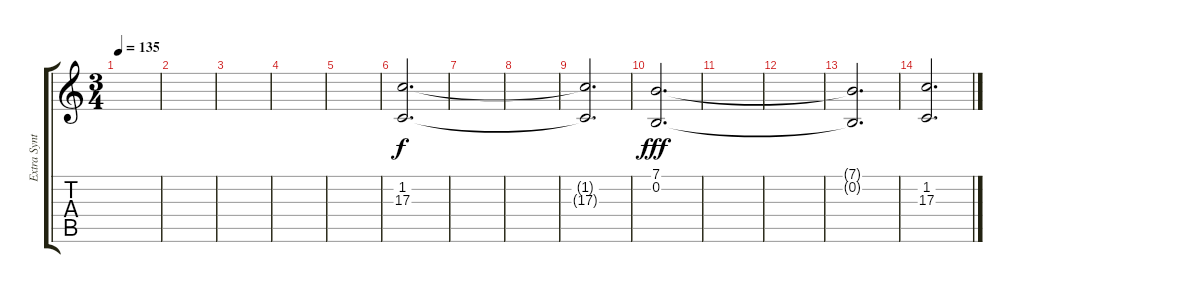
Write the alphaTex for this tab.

\track ("Extra Synth" "Extra Synt") {instrument pad4choir}
\staff {score tabs}
\tuning (E4 B3 G3 D3 A2 E2) {hide}
\ts (3 4)
\tempo 135
\clef g2
\ks c
|
|
|
|
|
(1.2 17.3).2{d volume 7} |
|
|
(1.2{t} 17.3{t}).2{d dy f} |
(7.1 0.2).2{d dy fff} |
|
|
(7.1{t} 0.2{t}).2{d} |
(1.2 17.3).2{d}
